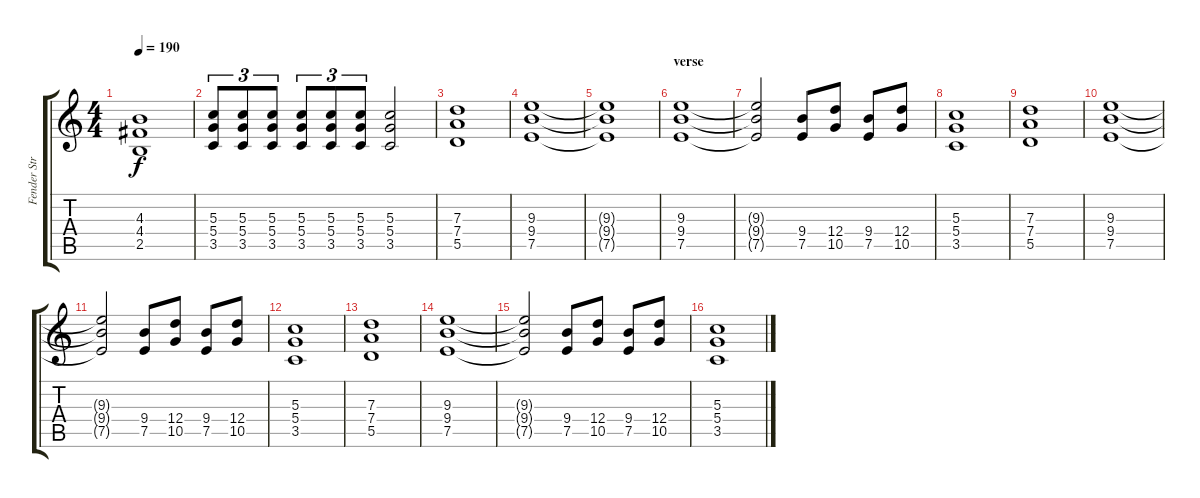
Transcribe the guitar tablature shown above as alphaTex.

\track ("Fender Stratocaster '86 White" "Fender Str") {instrument overdrivenguitar}
\staff {score tabs}
\tuning (E4 B3 G3 D3 A2 E2) {hide}
\ts (4 4)
\tempo 190
\clef g2
\ks c
(4.3 4.4 2.5).1{dy f} |
(5.3 5.4 3.5).8{tu (3 2)} (5.3 5.4 3.5).8{tu (3 2)} (5.3 5.4 3.5).8{tu (3 2)} (5.3 5.4 3.5).8{tu (3 2)} (5.3 5.4 3.5).8{tu (3 2)} (5.3 5.4 3.5).8{tu (3 2)} (5.3 5.4 3.5).2 |
(7.3 7.4 5.5).1 |
(9.3 9.4 7.5).1 |
(9.3{t} 9.4{t} 7.5{t}).1 |
\section ("" "verse")
(9.3 9.4 7.5).1 |
(9.3{t} 9.4{t} 7.5{t}).2 (9.4 7.5).8 (12.4 10.5).8 (9.4 7.5).8 (12.4 10.5).8 |
(5.3 5.4 3.5).1 |
(7.3 7.4 5.5).1 |
(9.3 9.4 7.5).1 |
(9.3{t} 9.4{t} 7.5{t}).2 (9.4 7.5).8 (12.4 10.5).8 (9.4 7.5).8 (12.4 10.5).8 |
(5.3 5.4 3.5).1 |
(7.3 7.4 5.5).1 |
(9.3 9.4 7.5).1 |
(9.3{t} 9.4{t} 7.5{t}).2 (9.4 7.5).8 (12.4 10.5).8 (9.4 7.5).8 (12.4 10.5).8 |
(5.3 5.4 3.5).1
